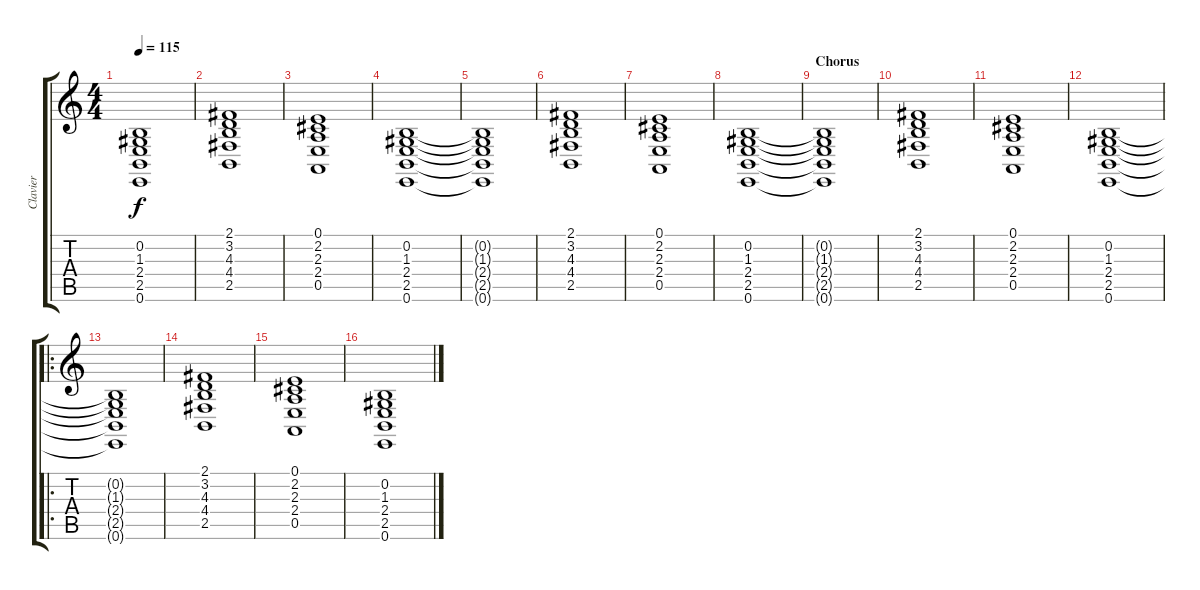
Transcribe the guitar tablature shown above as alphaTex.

\track ("Clavier" "Clavier") {instrument synthstrings2}
\staff {score tabs}
\tuning (E4 B3 G3 D3 A2 E2) {hide}
\ts (4 4)
\tempo 115
\clef g2
\ks c
(0.2{t} 1.3{t} 2.4{t} 2.5{t} 0.6{t}).1{dy f} |
(2.1 3.2 4.3 4.4 2.5).1 |
(0.1 2.2 2.3 2.4 0.5).1 |
(0.2 1.3 2.4 2.5 0.6).1 |
(0.2{t} 1.3{t} 2.4{t} 2.5{t} 0.6{t}).1 |
(2.1 3.2 4.3 4.4 2.5).1 |
(0.1 2.2 2.3 2.4 0.5).1 |
(0.2 1.3 2.4 2.5 0.6).1 |
\section ("" "Chorus")
(0.2{t} 1.3{t} 2.4{t} 2.5{t} 0.6{t}).1 |
(2.1 3.2 4.3 4.4 2.5).1 |
(0.1 2.2 2.3 2.4 0.5).1 |
(0.2 1.3 2.4 2.5 0.6).1 |
\ro
(0.2{t} 1.3{t} 2.4{t} 2.5{t} 0.6{t}).1 |
(2.1 3.2 4.3 4.4 2.5).1 |
(0.1 2.2 2.3 2.4 0.5).1 |
(0.2 1.3 2.4 2.5 0.6).1
